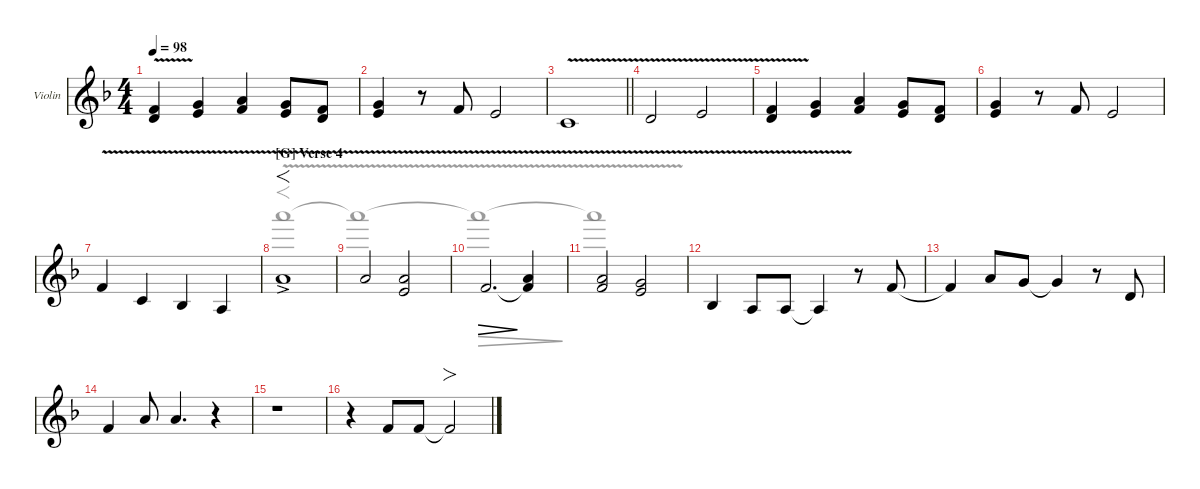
\hideDynamics
\bracketExtendMode groupsimilarinstruments
\firstSystemTrackNameOrientation horizontal
\otherSystemsTrackNameOrientation horizontal
\track ("Violins" "Violin") {multiBarRest instrument violin}
\staff {score}
\tuning (E5 A4 D4 G3)
\voice
\ts (4 4)
\tempo 98
\clef g2
\ks f
(3.3{v} 7.4{v}).4{dy p} (5.3 9.4).4 (0.2 3.3).4 (5.3 9.4).8 (3.3 7.4).8 |
(5.3 9.4).4 r.8 3.3.8 2.3.2 |
\barLineRight lightlight
5.4{v}.1 |
0.3{v}.2 2.3{v}.2 |
(3.3{v} 7.4{v}).4 (5.3 9.4).4 (0.2 3.3).4 (5.3 9.4).8 (3.3 7.4).8 |
(5.3 9.4).4 r.8 3.3.8 2.3.2 |
3.3{v}.4 5.4{v}.4 3.4{v}.4 2.4{v}.4 |
\section ("G" "Verse 4")
0.2{v ac}.1{f} |
0.2{v}.2 (2.3{v} 0.2{v}).2 |
3.3{v}.2{d dec} (3.3{v t} 0.2{v}).4 |
(3.3{v} 0.2{v}).2 (5.3{v} 9.4{v}).2 |
3.4{v}.4 2.4{v}.8 2.4{v}.8 2.4{v t}.4 r.8 3.3.8 |
3.3{t}.4 0.2.8 5.3.8 5.3{t}.4 r.8 0.3.8 |
\tempo (88 1 hide)
10.4.4 0.2.8 0.2.4{d} r.4 |
\tempo (88 hide)
\tempo (93 0.0875 hide)
\tempo (57 1 hide)
r.1 |
r.4 3.3.8 3.3.8 3.3{t}.2{fo}
\voice
\clef g2
\ottava regular
\simile none
\ks f
|
|
\barLineRight lightlight
|
|
|
|
|
17.1{v}.1{f} |
17.1{v t}.1 |
17.1{v t}.1{dec} |
17.1{v t}.1 |
|
|
|
|
